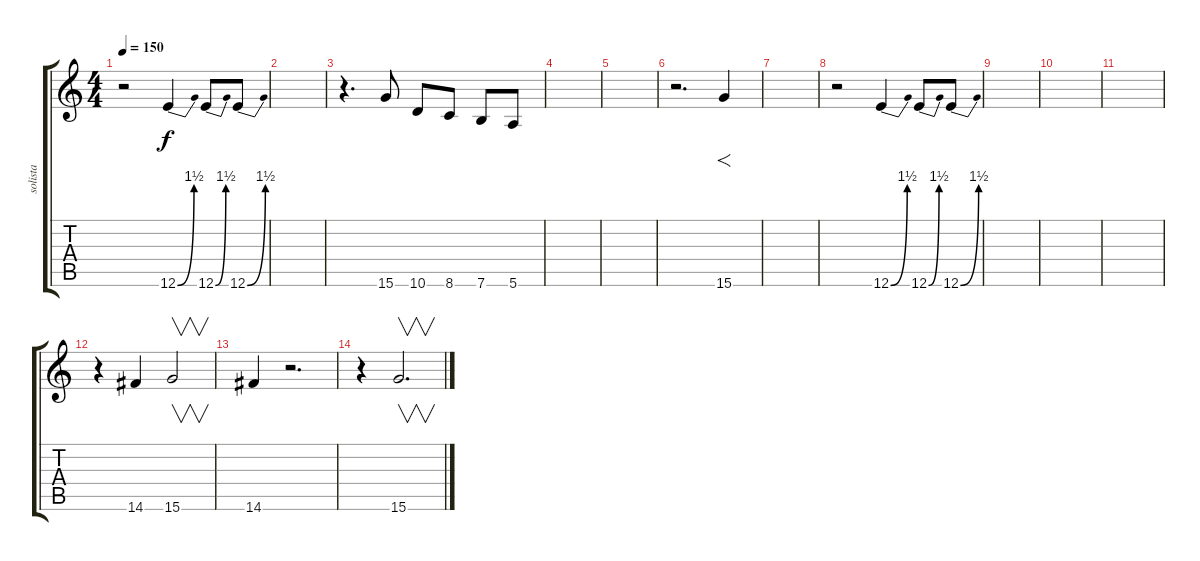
\track ("solista" "solista") {instrument overdrivenguitar}
\staff {score tabs}
\tuning (E4 B3 G3 D3 A2 E2) {hide}
\ts (4 4)
\tempo 150
\clef g2
\ks c
r.2{dy f} 12.6{be (bend 0 0 60 6)}.4 12.6{be (bend 0 0 60 6)}.8 12.6{be (bend 0 0 60 6)}.8 |
|
r.4{d} 15.6.8 10.6.8 8.6.8 7.6.8 5.6.8 |
|
|
r.2{d} 15.6.4{f} |
|
r.2 12.6{be (bend 0 0 60 6)}.4 12.6{be (bend 0 0 60 6)}.8 12.6{be (bend 0 0 60 6)}.8 |
|
|
|
r.4 14.6{be (hold 0 0 60 0)}.4 15.6.2{v} |
14.6.4 r.2{d} |
r.4 15.6.2{v d}
